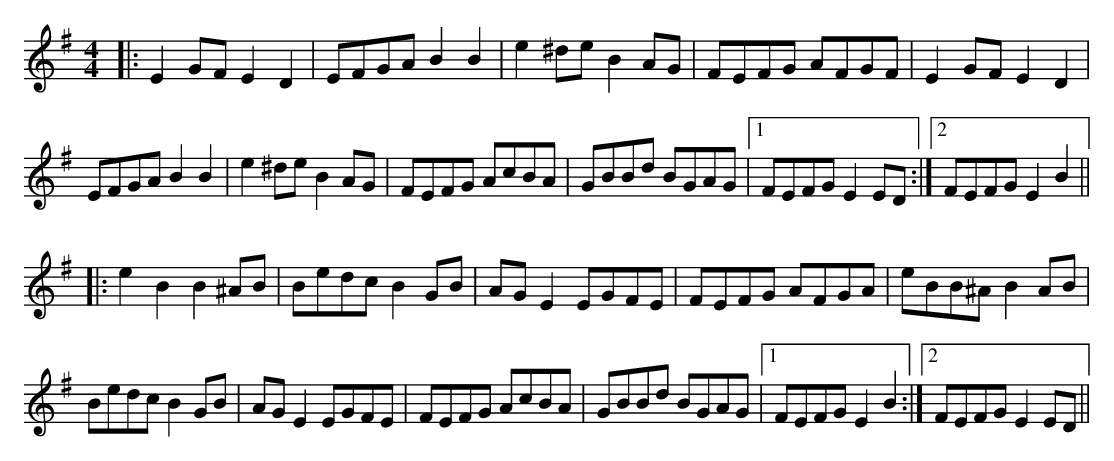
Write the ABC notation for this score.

X:1
M:4/4
K:Emin
|:E2GF E2D2|EFGA B2B2|e2^de B2AG|FEFG AFGF|E2GF E2D2|
EFGA B2B2|e2^de B2AG|FEFG AcBA|GBBd BGAG|1 FEFG E2ED:|2 FEFG E2B2||
|:e2B2 B2^AB|Bedc B2GB|AGE2 EGFE|FEFG AFGA|eBB^A B2AB|
Bedc B2GB|AGE2 EGFE|FEFG AcBA|GBBd BGAG|1 FEFG E2B2:|2 FEFG E2ED||
